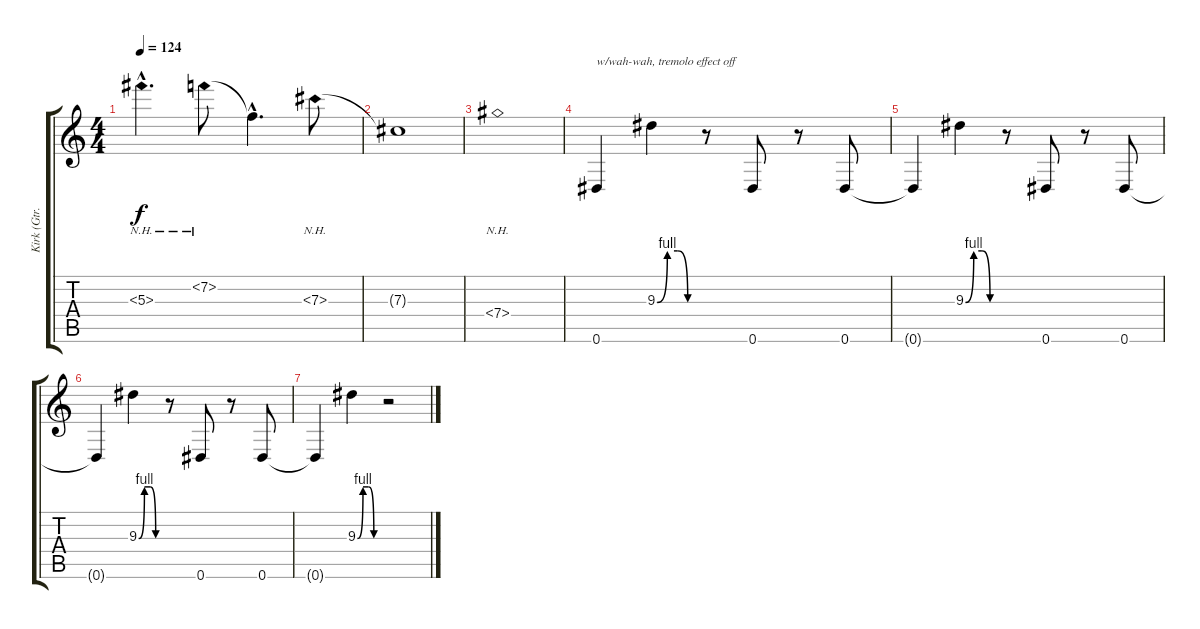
\track ("Kirk (Gtr.1)" "Kirk (Gtr.") {instrument overdrivenguitar}
\staff {score tabs}
\tuning (Eb4 Bb3 Gb3 Db3 Ab2 Eb2) {hide}
\ts (4 4)
\tempo 124
\clef g2
\ks c
5.3{nh hac}.4{d dy f} 7.2{nh}.8 7.2{hac t}.4{d} 7.3{nh}.8 |
7.3{t}.1 |
7.4{nh}.1 |
0.6.4{txt "w/wah-wah, tremolo effect off" volume 16 instrument altosax} 9.3{be (custom 0 0 15 4 30 4 45 0 60 0)}.4 r.8 0.6.8 r.8 0.6.8 |
0.6{t}.4 9.3{be (custom 0 0 15 4 30 4 45 0 60 0)}.4 r.8 0.6.8 r.8 0.6.8 |
0.6{t}.4 9.3{be (custom 0 0 15 4 30 4 45 0 60 0)}.4 r.8 0.6.8 r.8 0.6.8 |
0.6{t}.4 9.3{be (custom 0 0 15 4 30 4 45 0 60 0)}.4 r.2
